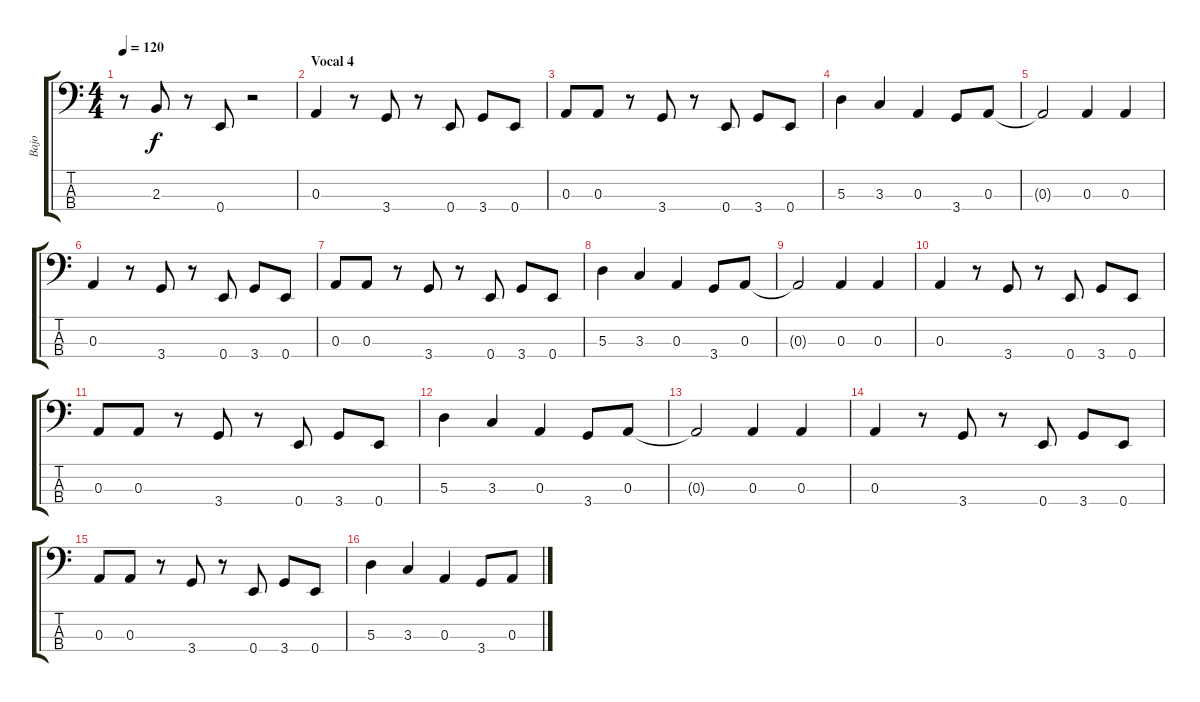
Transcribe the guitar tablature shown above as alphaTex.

\track ("Bajo" "Bajo") {instrument electricbasspick}
\staff {score tabs}
\tuning (G2 D2 A1 E1) {hide}
\ts (4 4)
\tempo 120
\clef f4
\ks c
r.8{dy f} 2.3.8 r.8 0.4.8 r.2 |
\section ("" "Vocal 4")
0.3.4 r.8 3.4.8 r.8 0.4.8 3.4.8 0.4.8 |
0.3.8 0.3.8 r.8 3.4.8 r.8 0.4.8 3.4.8 0.4.8 |
5.3.4 3.3.4 0.3.4 3.4.8 0.3.8 |
0.3{t}.2 0.3.4 0.3.4 |
0.3.4 r.8 3.4.8 r.8 0.4.8 3.4.8 0.4.8 |
0.3.8 0.3.8 r.8 3.4.8 r.8 0.4.8 3.4.8 0.4.8 |
5.3.4 3.3.4 0.3.4 3.4.8 0.3.8 |
0.3{t}.2 0.3.4 0.3.4 |
0.3.4 r.8 3.4.8 r.8 0.4.8 3.4.8 0.4.8 |
0.3.8 0.3.8 r.8 3.4.8 r.8 0.4.8 3.4.8 0.4.8 |
5.3.4 3.3.4 0.3.4 3.4.8 0.3.8 |
0.3{t}.2 0.3.4 0.3.4 |
0.3.4 r.8 3.4.8 r.8 0.4.8 3.4.8 0.4.8 |
0.3.8 0.3.8 r.8 3.4.8 r.8 0.4.8 3.4.8 0.4.8 |
5.3.4 3.3.4 0.3.4 3.4.8 0.3.8
